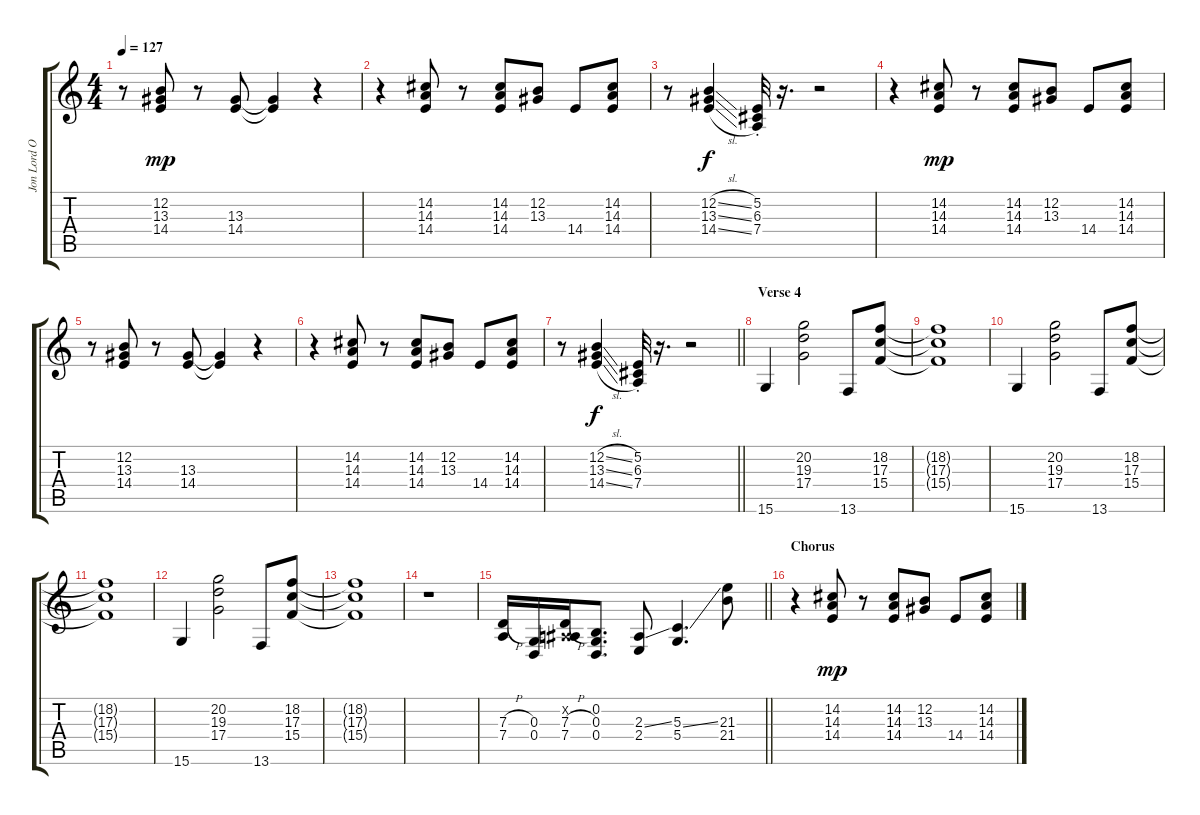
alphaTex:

\track ("Jon Lord Organ" "Jon Lord O") {instrument rockorgan}
\staff {score tabs}
\tuning (E4 B3 G3 D3 A2 E2) {hide}
\ts (4 4)
\tempo 127
\clef g2
\ks c
r.8{dy mp} (12.2 13.3 14.4).8 r.8 (13.3 14.4).8 (13.3{t} 14.4{t}).4 r.4 |
r.4 (14.2 14.3 14.4).8 r.8 (14.2 14.3 14.4).8 (12.2 13.3).8 14.4.8 (14.2 14.3 14.4).8 |
r.8 (12.2{sl} 13.3{sl} 14.4{sl}).4{dy f} (5.2{st} 6.3{st} 7.4{st}).32 r.16{d} r.2 |
r.4 (14.2 14.3 14.4).8{dy mp} r.8 (14.2 14.3 14.4).8 (12.2 13.3).8 14.4.8 (14.2 14.3 14.4).8 |
r.8 (12.2 13.3 14.4).8 r.8 (13.3 14.4).8 (13.3{t} 14.4{t}).4 r.4 |
r.4 (14.2 14.3 14.4).8 r.8 (14.2 14.3 14.4).8 (12.2 13.3).8 14.4.8 (14.2 14.3 14.4).8 |
\barLineRight lightlight
r.8 (12.2{sl} 13.3{sl} 14.4{sl}).4{dy f} (5.2{st} 6.3{st} 7.4{st}).32 r.16{d} r.2 |
\section ("" "Verse 4")
15.6.4 (20.2 19.3 17.4).2 13.6.8 (18.2 17.3 15.4).8 |
(18.2{t} 17.3{t} 15.4{t}).1 |
15.6.4 (20.2 19.3 17.4).2 13.6.8 (18.2 17.3 15.4).8 |
(18.2{t} 17.3{t} 15.4{t}).1 |
15.6.4 (20.2 19.3 17.4).2 13.6.8 (18.2 17.3 15.4).8 |
(18.2{t} 17.3{t} 15.4{t}).1 |
r.1 |
\barLineRight lightlight
(7.3{h} 7.4).16 (0.3 0.4).16 (-1.2{x} 7.3{h} 7.4).16 (0.2 0.3 0.4).8{d} (2.3{ss} 2.4).8 (5.3{ss} 5.4).4{d} (21.3 21.4).8 |
\section ("" "Chorus")
r.4 (14.2 14.3 14.4).8{dy mp} r.8 (14.2 14.3 14.4).8 (12.2 13.3).8 14.4.8 (14.2 14.3 14.4).8
